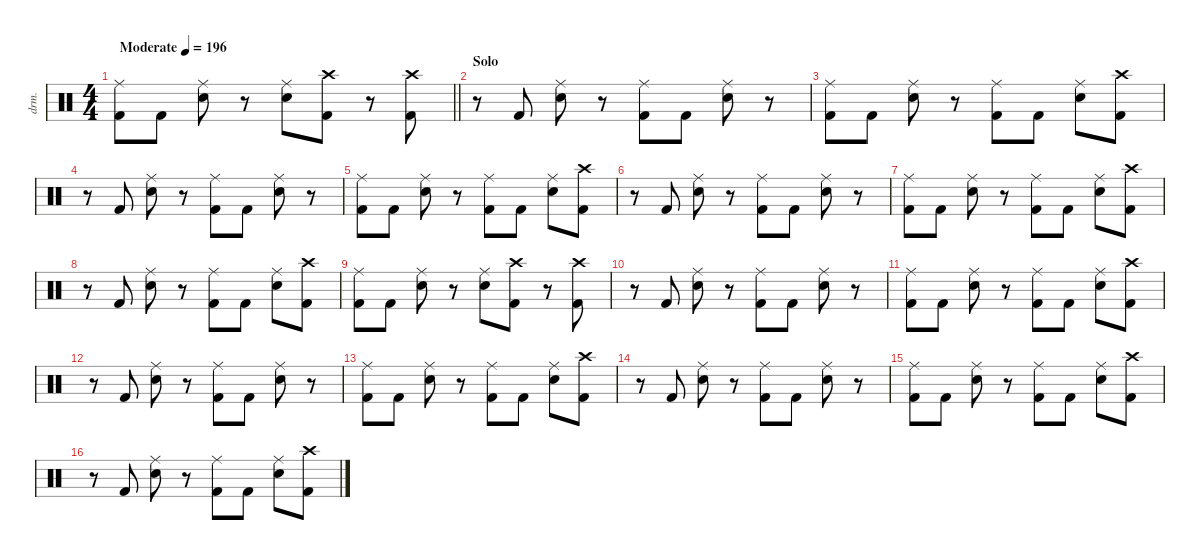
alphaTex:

\defaultSystemsLayout 4
\hideDynamics
\bracketExtendMode nobrackets
\track ("Menza" "drm.") {instrument percussion}
\staff {score}
\articulation defaults
\ts (4 4)
\beaming (8 2 2 2 2)
\tempo (196 "Moderate")
\clef neutral
\barLineRight lightlight
\ks c
("Ride (middle)" "Kick (hit) 2").8{dy ff} "Kick (hit) 2".8{dy fff} ("Ride (middle)" "Snare (hit) 2").8{dy ff} r.8 ("Ride (middle)" "Snare (hit) 2").8 ("Crash high (hit)" "Kick (hit) 2").8 r.8 ("Crash high (hit)" "Kick (hit) 2").8{dy fff} |
\section ("" "Solo")
r.8 "Kick (hit) 2".8 ("Ride (middle)" "Snare (hit) 2").8{dy ff} r.8 ("Ride (middle)" "Kick (hit) 2").8 "Kick (hit) 2".8{dy fff} ("Ride (middle)" "Snare (hit) 2").8{dy ff} r.8 |
("Ride (middle)" "Kick (hit) 2").8 "Kick (hit) 2".8{dy fff} ("Ride (middle)" "Snare (hit) 2").8{dy ff} r.8 ("Ride (middle)" "Kick (hit) 2").8 "Kick (hit) 2".8{dy fff} ("Ride (middle)" "Snare (hit) 2").8{dy ff} ("Crash high (hit)" "Kick (hit) 2").8{dy fff} |
r.8 "Kick (hit) 2".8 ("Ride (middle)" "Snare (hit) 2").8{dy ff} r.8 ("Ride (middle)" "Kick (hit) 2").8 "Kick (hit) 2".8{dy fff} ("Ride (middle)" "Snare (hit) 2").8{dy ff} r.8 |
("Ride (middle)" "Kick (hit) 2").8 "Kick (hit) 2".8{dy fff} ("Ride (middle)" "Snare (hit) 2").8{dy ff} r.8 ("Ride (middle)" "Kick (hit) 2").8 "Kick (hit) 2".8{dy fff} ("Ride (middle)" "Snare (hit) 2").8{dy ff} ("Crash high (hit)" "Kick (hit) 2").8{dy fff} |
r.8 "Kick (hit) 2".8 ("Ride (middle)" "Snare (hit) 2").8{dy ff} r.8 ("Ride (middle)" "Kick (hit) 2").8 "Kick (hit) 2".8{dy fff} ("Ride (middle)" "Snare (hit) 2").8{dy ff} r.8 |
("Ride (middle)" "Kick (hit) 2").8 "Kick (hit) 2".8{dy fff} ("Ride (middle)" "Snare (hit) 2").8{dy ff} r.8 ("Ride (middle)" "Kick (hit) 2").8 "Kick (hit) 2".8{dy fff} ("Ride (middle)" "Snare (hit) 2").8{dy ff} ("Crash high (hit)" "Kick (hit) 2").8{dy fff} |
r.8 "Kick (hit) 2".8 ("Ride (middle)" "Snare (hit) 2").8{dy ff} r.8 ("Ride (middle)" "Kick (hit) 2").8 "Kick (hit) 2".8{dy fff} ("Ride (middle)" "Snare (hit) 2").8{dy ff} ("Crash high (hit)" "Kick (hit) 2").8 |
("Ride (middle)" "Kick (hit) 2").8 "Kick (hit) 2".8{dy fff} ("Ride (middle)" "Snare (hit) 2").8{dy ff} r.8 ("Ride (middle)" "Snare (hit) 2").8 ("Crash high (hit)" "Kick (hit) 2").8 r.8 ("Crash high (hit)" "Kick (hit) 2").8{dy fff} |
r.8 "Kick (hit) 2".8 ("Ride (middle)" "Snare (hit) 2").8{dy ff} r.8 ("Ride (middle)" "Kick (hit) 2").8 "Kick (hit) 2".8{dy fff} ("Ride (middle)" "Snare (hit) 2").8{dy ff} r.8 |
("Ride (middle)" "Kick (hit) 2").8 "Kick (hit) 2".8{dy fff} ("Ride (middle)" "Snare (hit) 2").8{dy ff} r.8 ("Ride (middle)" "Kick (hit) 2").8 "Kick (hit) 2".8{dy fff} ("Ride (middle)" "Snare (hit) 2").8{dy ff} ("Crash high (hit)" "Kick (hit) 2").8{dy fff} |
r.8 "Kick (hit) 2".8 ("Ride (middle)" "Snare (hit) 2").8{dy ff} r.8 ("Ride (middle)" "Kick (hit) 2").8 "Kick (hit) 2".8{dy fff} ("Ride (middle)" "Snare (hit) 2").8{dy ff} r.8 |
("Ride (middle)" "Kick (hit) 2").8 "Kick (hit) 2".8{dy fff} ("Ride (middle)" "Snare (hit) 2").8{dy ff} r.8 ("Ride (middle)" "Kick (hit) 2").8 "Kick (hit) 2".8{dy fff} ("Ride (middle)" "Snare (hit) 2").8{dy ff} ("Crash high (hit)" "Kick (hit) 2").8{dy fff} |
r.8 "Kick (hit) 2".8 ("Ride (middle)" "Snare (hit) 2").8{dy ff} r.8 ("Ride (middle)" "Kick (hit) 2").8 "Kick (hit) 2".8{dy fff} ("Ride (middle)" "Snare (hit) 2").8{dy ff} r.8 |
("Ride (middle)" "Kick (hit) 2").8 "Kick (hit) 2".8{dy fff} ("Ride (middle)" "Snare (hit) 2").8{dy ff} r.8 ("Ride (middle)" "Kick (hit) 2").8 "Kick (hit) 2".8{dy fff} ("Ride (middle)" "Snare (hit) 2").8{dy ff} ("Crash high (hit)" "Kick (hit) 2").8{dy fff} |
r.8 "Kick (hit) 2".8 ("Ride (middle)" "Snare (hit) 2").8{dy ff} r.8 ("Ride (middle)" "Kick (hit) 2").8 "Kick (hit) 2".8{dy fff} ("Ride (middle)" "Snare (hit) 2").8{dy ff} ("Crash high (hit)" "Kick (hit) 2").8
